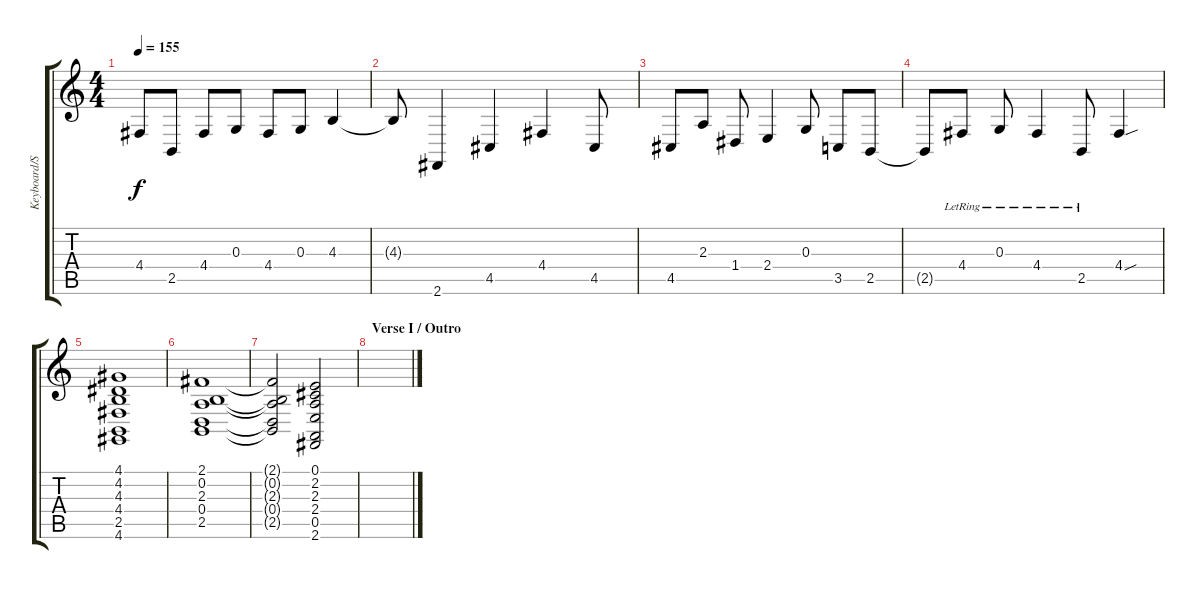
\track ("Keyboard/Solo" "Keyboard/S") {instrument fx1rain}
\staff {score tabs}
\tuning (E4 B3 G3 D3 A2 E2) {hide}
\ts (4 4)
\tempo 155
\clef g2
\ks c
4.4{t}.8{dy f volume 16 instrument acousticguitarsteel} 2.5.8 4.4.8 0.3.8 4.4.8 0.3.8 4.3.4 |
4.3{t}.8 2.6.4 4.5.4 4.4.4 4.5.8 |
4.5.8{volume 16 instrument acousticguitarsteel} 2.3.8 1.4.8 2.4.4 0.3.8 3.5.8 2.5.8 |
2.5{t}.8 4.4{lr}.8 0.3{lr}.8 4.4{lr}.4 2.5{lr}.8 4.4{sou}.4 |
(4.1 4.2 4.3 4.4 2.5 4.6).1{volume 16 instrument electricguitarclean} |
(2.1 0.2 2.3 0.4 2.5).1 |
(2.1{t} 0.2{t} 2.3{t} 0.4{t} 2.5{t}).2 (0.1 2.2 2.3 2.4 0.5 2.6).2 |
\section ("" "Verse I / Outro")
